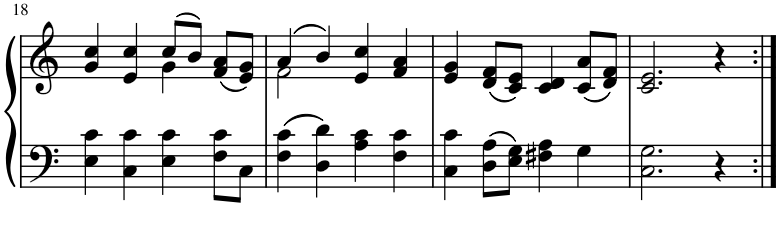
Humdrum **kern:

**kern	**kern
*part1	*part1
*staff2	*staff1
*I"Piano	*
*I'Pno.	*
!!LO:PB:g=z
*clefF4	*clefG2
*k[]	*k[]
*M4/4	*M4/4
=18	=18
*	*^
4E\ 4c\	4g/ 4cc/	2ryy
4C\ 4c\	4e/ 4cc/	.
4E\ 4c\	(8cc/L	4g\
.	8b/J)	.
8F\ 8c\L	(8f/ 8a/L	4ryy
8C\J	8e/ 8g/J)	.
=19	=19	=19
4F\ 4c\	(4a/	2f\
4D\ 4d\	4b/)	.
4A\ 4c\	4e/ 4cc/	2ryy
4F\ 4c\	4f/ 4a/	.
*	*v	*v
=20	=20
4C\ 4c\	4e/ 4g/
8D\ 8A\L	(8d/ 8f/L
8E\ 8G\J	8c/ 8e/J)
4F#X\ 4A\	4c/ 4d/
4G\	(8c/ 8a/L
.	8d/ 8f/J)
=21	=21
2.C\ 2.G\	2.c/ 2.e/
4r	4r
=:|!	=:|!
*-	*-
